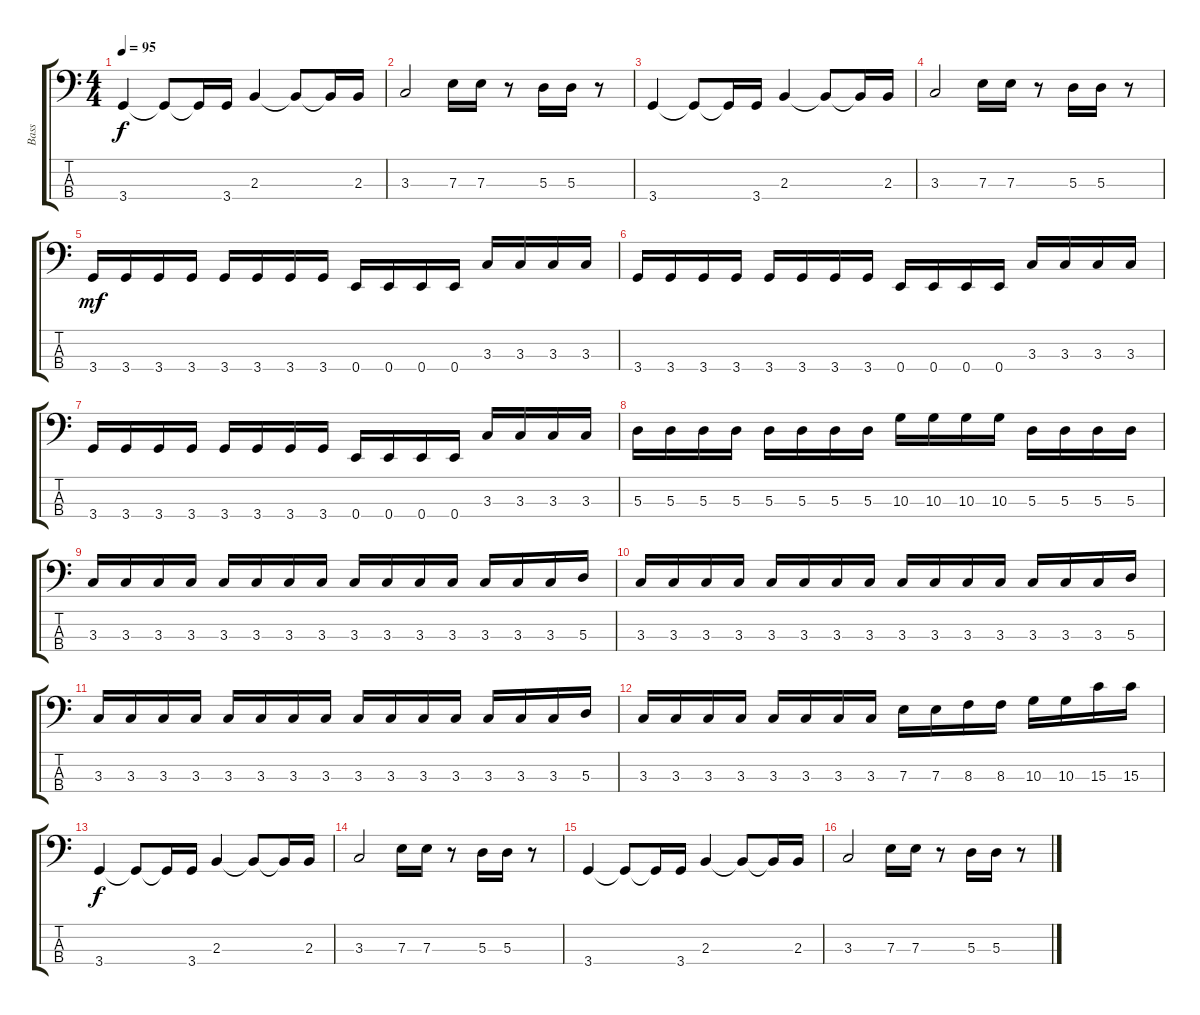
\track ("Bass" "Bass") {instrument electricbassfinger}
\staff {score tabs}
\tuning (G2 D2 A1 E1) {hide}
\ts (4 4)
\tempo 95
\clef f4
\ks c
3.4.4{dy f} 3.4{t}.8 3.4{t}.16 3.4.16 2.3.4 2.3{t}.8 2.3{t}.16 2.3.16 |
3.3.2 7.3.16 7.3.16 r.8 5.3.16 5.3.16 r.8 |
3.4.4 3.4{t}.8 3.4{t}.16 3.4.16 2.3.4 2.3{t}.8 2.3{t}.16 2.3.16 |
3.3.2 7.3.16 7.3.16 r.8 5.3.16 5.3.16 r.8 |
3.4.16{dy mf} 3.4.16 3.4.16 3.4.16 3.4.16 3.4.16 3.4.16 3.4.16 0.4.16 0.4.16 0.4.16 0.4.16 3.3.16 3.3.16 3.3.16 3.3.16 |
3.4.16 3.4.16 3.4.16 3.4.16 3.4.16 3.4.16 3.4.16 3.4.16 0.4.16 0.4.16 0.4.16 0.4.16 3.3.16 3.3.16 3.3.16 3.3.16 |
3.4.16 3.4.16 3.4.16 3.4.16 3.4.16 3.4.16 3.4.16 3.4.16 0.4.16 0.4.16 0.4.16 0.4.16 3.3.16 3.3.16 3.3.16 3.3.16 |
5.3.16 5.3.16 5.3.16 5.3.16 5.3.16 5.3.16 5.3.16 5.3.16 10.3.16 10.3.16 10.3.16 10.3.16 5.3.16 5.3.16 5.3.16 5.3.16 |
3.3.16 3.3.16 3.3.16 3.3.16 3.3.16 3.3.16 3.3.16 3.3.16 3.3.16 3.3.16 3.3.16 3.3.16 3.3.16 3.3.16 3.3.16 5.3.16 |
3.3.16 3.3.16 3.3.16 3.3.16 3.3.16 3.3.16 3.3.16 3.3.16 3.3.16 3.3.16 3.3.16 3.3.16 3.3.16 3.3.16 3.3.16 5.3.16 |
3.3.16 3.3.16 3.3.16 3.3.16 3.3.16 3.3.16 3.3.16 3.3.16 3.3.16 3.3.16 3.3.16 3.3.16 3.3.16 3.3.16 3.3.16 5.3.16 |
3.3.16 3.3.16 3.3.16 3.3.16 3.3.16 3.3.16 3.3.16 3.3.16 7.3.16 7.3.16 8.3.16 8.3.16 10.3.16 10.3.16 15.3.16 15.3.16 |
3.4.4{dy f} 3.4{t}.8 3.4{t}.16 3.4.16 2.3.4 2.3{t}.8 2.3{t}.16 2.3.16 |
3.3.2 7.3.16 7.3.16 r.8 5.3.16 5.3.16 r.8 |
3.4.4 3.4{t}.8 3.4{t}.16 3.4.16 2.3.4 2.3{t}.8 2.3{t}.16 2.3.16 |
3.3.2 7.3.16 7.3.16 r.8 5.3.16 5.3.16 r.8
